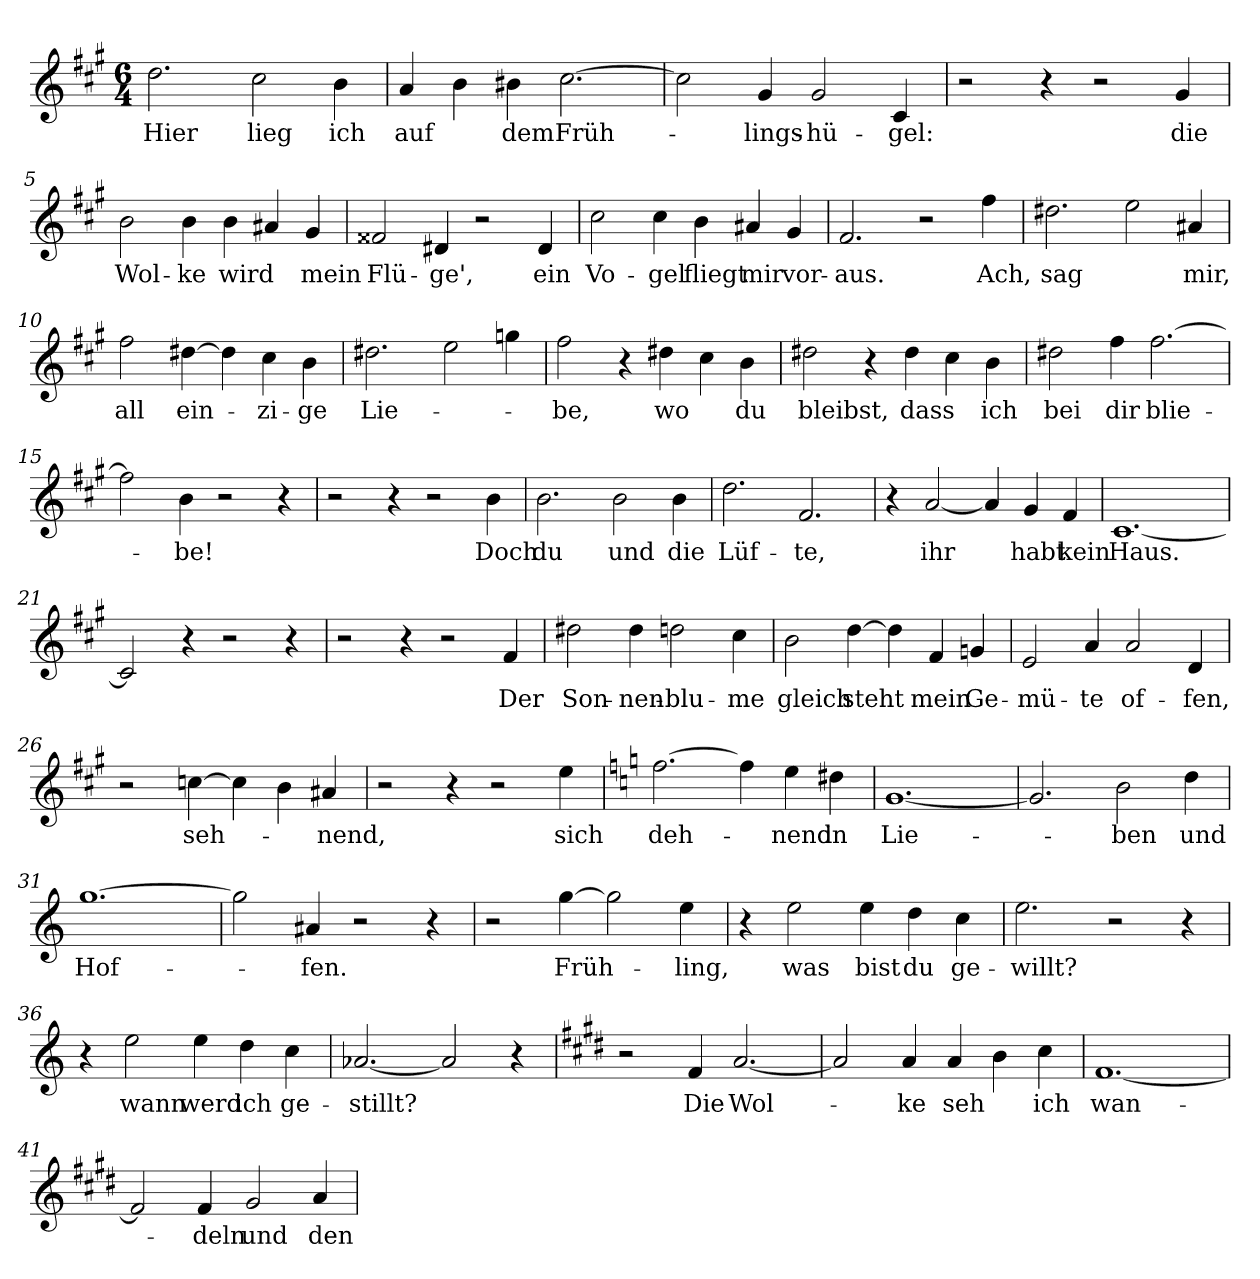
**kern	**text
*part1	*part1
*staff1	*staff1
*clefG2	*
*k[f#c#g#]	*
*M6/4	*
=1	=1
!	!LO:LY:b
2.dd\	Hier
!	!LO:LY:b
2cc#\	lieg
!	!LO:LY:b
4b\	ich
=2	=2
!	!LO:LY:b
4a/	auf
4b\	.
!	!LO:LY:b
4b#X\	dem
!	!LO:LY:b
[2.cc#\	Früh-
=3	=3
2cc#\]	.
!	!LO:LY:b
4g#/	-lings-
!	!LO:LY:b
2g#/	-hü-
!	!LO:LY:b
4c#/	-gel:
=4	=4
2r	.
4r	.
2r	.
!	!LO:LY:b
4g#/	die
=5	=5
!	!LO:LY:b
2b\	Wol-
!	!LO:LY:b
4b\	-ke
!	!LO:LY:b
4b\	wird
4a#X/	.
!	!LO:LY:b
4g#/	mein
=6	=6
!	!LO:LY:b
2f##X/	Flü-
!	!LO:LY:b
4d#X/	-ge',
2r	.
!	!LO:LY:b
4d#/	ein
=7	=7
!	!LO:LY:b
2cc#\	Vo-
!	!LO:LY:b
4cc#\	-gel
!	!LO:LY:b
4b\	fliegt
!	!LO:LY:b
4a#X/	mir
!	!LO:LY:b
4g#/	vor-
!!LO:LB:g=z
=8	=8
!	!LO:LY:b
2.f#/	-aus.
2r	.
!	!LO:LY:b
4ff#\	Ach,
=9	=9
!	!LO:LY:b
2.dd#X\	sag
2ee\	.
!	!LO:LY:b
4a#X/	mir,
=10	=10
!	!LO:LY:b
2ff#\	all
!	!LO:LY:b
[4dd#X\	ein-
4dd#\]	.
!	!LO:LY:b
4cc#\	-zi-
!	!LO:LY:b
4b\	-ge
=11	=11
!	!LO:LY:b
2.dd#X\	Lie-
2ee\	.
4ggn\	.
=12	=12
!	!LO:LY:b
2ff#\	-be,
4r	.
!	!LO:LY:b
4dd#X\	wo
4cc#\	.
!	!LO:LY:b
4b\	du
=13	=13
!	!LO:LY:b
2dd#X\	bleibst,
4r	.
!	!LO:LY:b
4dd#\	dass
4cc#\	.
!	!LO:LY:b
4b\	ich
=14	=14
!	!LO:LY:b
2dd#X\	bei
!	!LO:LY:b
4ff#\	dir
!	!LO:LY:b
[2.ff#\	blie-
=15	=15
2ff#\]	.
!	!LO:LY:b
4b\	-be!
2r	.
4r	.
=16	=16
2r	.
4r	.
2r	.
!	!LO:LY:b
4b\	Doch
!!LO:LB:g=z
=17	=17
!	!LO:LY:b
2.b\	du
!	!LO:LY:b
2b\	und
!	!LO:LY:b
4b\	die
=18	=18
!	!LO:LY:b
2.dd\	Lüf-
!	!LO:LY:b
2.f#/	-te,
=19	=19
4r	.
!	!LO:LY:b
[2a/	ihr
4a/]	.
!	!LO:LY:b
4g#/	habt
!	!LO:LY:b
4f#/	kein
=20	=20
!	!LO:LY:b
[1.c#	Haus.
=21	=21
2c#/]	.
4r	.
2r	.
4r	.
=22	=22
2r	.
4r	.
2r	.
!	!LO:LY:b
4f#/	Der
=23	=23
!	!LO:LY:b
2dd#X\	Son-
!	!LO:LY:b
4dd#\	-nen-
!	!LO:LY:b
2ddn\	-blu-
!	!LO:LY:b
4cc#\	-me
=24	=24
!	!LO:LY:b
2b\	gleich
!	!LO:LY:b
[4dd\	steht
4dd\]	.
!	!LO:LY:b
4f#/	mein
!	!LO:LY:b
4gn/	Ge-
!!LO:LB:g=z
=25	=25
!	!LO:LY:b
2e/	-mü-
!	!LO:LY:b
4a/	-te
!	!LO:LY:b
2a/	of-
!	!LO:LY:b
4d/	-fen,
=26	=26
2r	.
!	!LO:LY:b
[4ccn\	seh-
4cc\]	.
4b\	.
!	!LO:LY:b
4a#X/	-nend,
=27	=27
2r	.
4r	.
2r	.
!	!LO:LY:b
4ee\	sich
=28	=28
*k[]	*
!	!LO:LY:b
[2.ff\	deh-
4ff\]	.
!	!LO:LY:b
4ee\	-nend
!	!LO:LY:b
4dd#X\	in
=29	=29
!	!LO:LY:b
[1.g	Lie-
=30	=30
2.g/]	.
!	!LO:LY:b
2b\	-ben
!	!LO:LY:b
4dd\	und
=31	=31
!	!LO:LY:b
[1.gg	Hof-
=32	=32
2gg\]	.
!	!LO:LY:b
4a#X/	-fen.
2r	.
4r	.
=33	=33
2r	.
!	!LO:LY:b
[4gg\	Früh-
2gg\]	.
!	!LO:LY:b
4ee\	-ling,
!!LO:LB:g=z
=34	=34
4r	.
!	!LO:LY:b
2ee\	was
!	!LO:LY:b
4ee\	bist
!	!LO:LY:b
4dd\	du
!	!LO:LY:b
4cc\	ge-
=35	=35
!	!LO:LY:b
2.ee\	-willt?
2r	.
4r	.
=36	=36
4r	.
!	!LO:LY:b
2ee\	wann
!	!LO:LY:b
4ee\	werd
!	!LO:LY:b
4dd\	ich
!	!LO:LY:b
4cc\	ge-
=37	=37
!	!LO:LY:b
[2.a-X/	-stillt?
2a-/]	.
4r	.
=38	=38
*k[f#c#g#d#]	*
2r	.
!	!LO:LY:b
4f#/	Die
!	!LO:LY:b
[2.a/	Wol-
=39	=39
2a/]	.
!	!LO:LY:b
4a/	-ke
!	!LO:LY:b
4a/	seh
4b\	.
!	!LO:LY:b
4cc#\	ich
=40	=40
!	!LO:LY:b
[1.f#	wan-
=41	=41
2f#/]	.
!	!LO:LY:b
4f#/	-deln
!	!LO:LY:b
2g#/	und
!	!LO:LY:b
4a/	den
=	=
*-	*-
